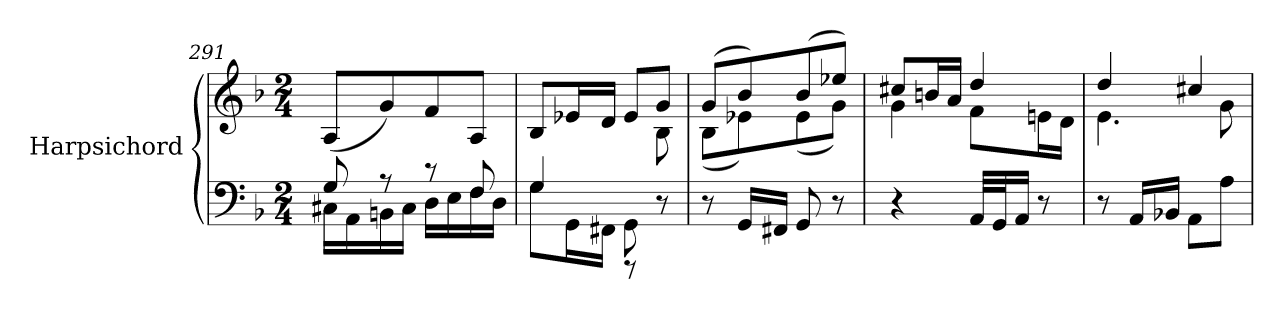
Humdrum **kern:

**kern	**kern
*part1	*part1
*staff2	*staff1
*I"Harpsichord	*
*I'Hch.	*
*clefF4	*clefG2
*k[b-]	*k[b-]
*M2/4	*M2/4
=291	=291
*^	*
8G/	16C#X\LL	(<8A/L
.	16AA\	.
8r	16BBn\	8g/)
.	16C#\JJ	.
8r	16D\LL	8f/
.	16E\	.
8F/	16F\	8A/J
.	16D\JJ	.
=292	=292	=292
*	*	*^
4G/	8G\L	8B-/L	4.ryy
.	16GG\L	16e-X/L	.
.	16FF#X\JJ	16d/JJ	.
8rFFF	8GG\	8e-/L	.
8ryy	8r	8g/J	8B-\
*v	*v	*	*
=293	=293	=293
8r	(>8g/L	(<8B-\L
16GG/LL	8b-/)	8e-X\)
16FF#X/JJ	.	.
8GG/	(>8b-/	(<8e-\
8r	8ee-X/J)	8g\J)
=294	=294	=294
4r	8cc#X/L	4g\
.	16bn/L	.
.	16a/JJ	.
32AA/LLL	4dd/	8f\L
32GG/J	.	.
16AA/JJ	.	.
8r	.	16en\L
.	.	16d\JJ
!!LO:PB:g=z	!!
=295	=295	=295
8r	4dd/	4.e\
16AA/LL	.	.
16BB-X/JJ	.	.
8AA\L	4cc#X/	.
8A\J	.	8g\
*	*v	*v
=	=
*-	*-
